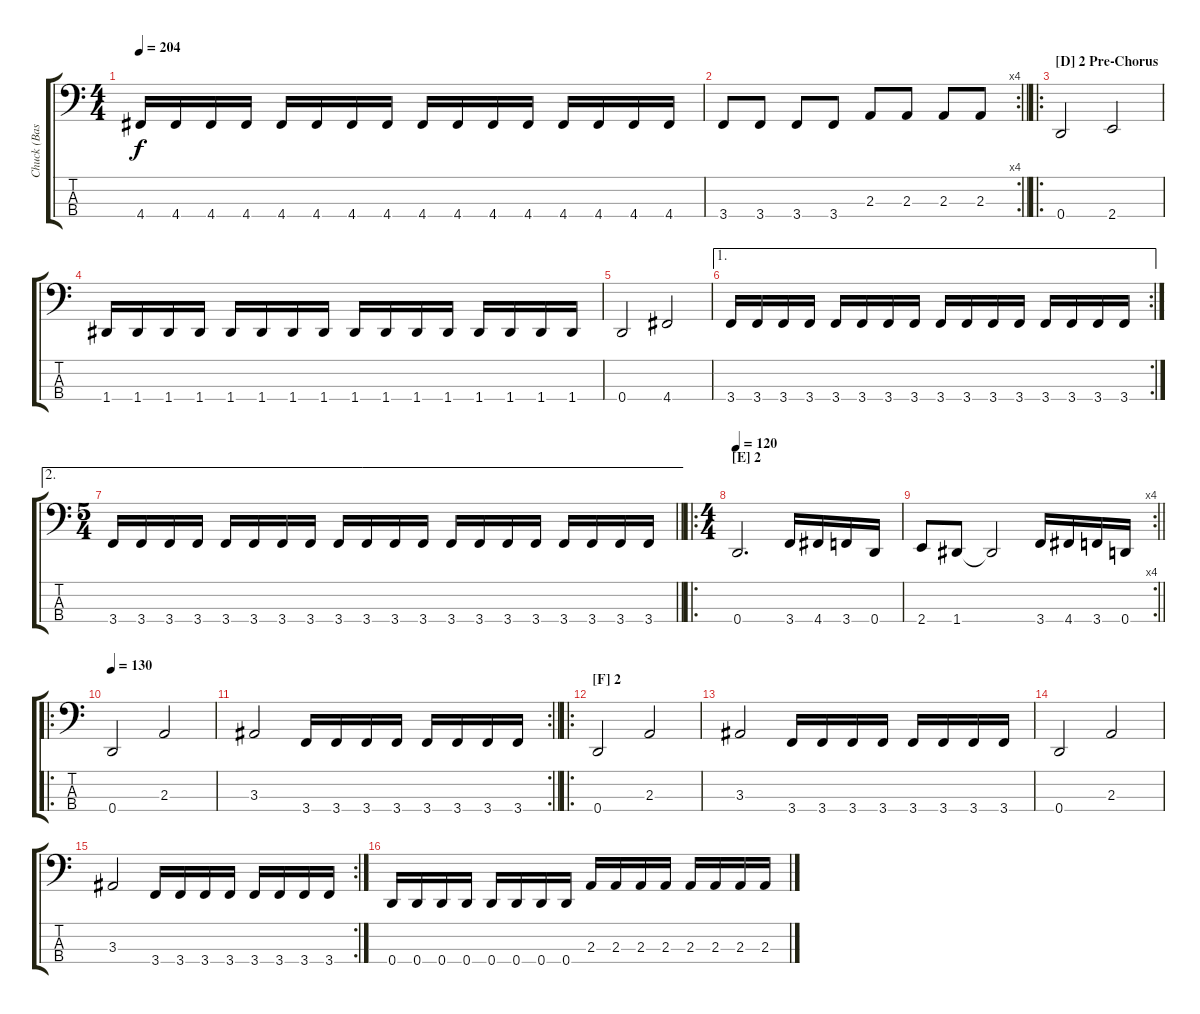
\track ("Chuck (Bass)" "Chuck (Bas") {instrument electricbasspick}
\staff {score tabs}
\tuning (F2 C2 G1 D1) {hide}
\ts (4 4)
\tempo 204
\clef f4
\ks c
4.4.16{dy f} 4.4.16 4.4.16 4.4.16 4.4.16 4.4.16 4.4.16 4.4.16 4.4.16 4.4.16 4.4.16 4.4.16 4.4.16 4.4.16 4.4.16 4.4.16 |
\rc 4
\barLineRight lightlight
3.4.8 3.4.8 3.4.8 3.4.8 2.3.8 2.3.8 2.3.8 2.3.8 |
\ro
\section ("" "[D] 2 Pre-Chorus")
0.4.2 2.4.2 |
1.4.16 1.4.16 1.4.16 1.4.16 1.4.16 1.4.16 1.4.16 1.4.16 1.4.16 1.4.16 1.4.16 1.4.16 1.4.16 1.4.16 1.4.16 1.4.16 |
0.4.2 4.4.2 |
\ae 1
\rc 2
3.4.16 3.4.16 3.4.16 3.4.16 3.4.16 3.4.16 3.4.16 3.4.16 3.4.16 3.4.16 3.4.16 3.4.16 3.4.16 3.4.16 3.4.16 3.4.16 |
\ae 2
\ts (5 4)
\barLineRight lightlight
3.4.16 3.4.16 3.4.16 3.4.16 3.4.16 3.4.16 3.4.16 3.4.16 3.4.16 3.4.16 3.4.16 3.4.16 3.4.16 3.4.16 3.4.16 3.4.16 3.4.16 3.4.16 3.4.16 3.4.16 |
\ro
\ts (4 4)
\section ("" "[E] 2")
\tempo 135
\tempo 120
0.4.2{d} 3.4.16 4.4.16 3.4.16 0.4.16 |
\rc 4
\barLineRight lightlight
2.4.8 1.4.8 1.4{t}.2 3.4.16 4.4.16 3.4.16 0.4.16 |
\ro
\tempo 130
0.4.2 2.3.2 |
\rc 2
\barLineRight lightlight
3.3.2 3.4.16 3.4.16 3.4.16 3.4.16 3.4.16 3.4.16 3.4.16 3.4.16 |
\ro
\section ("" "[F] 2")
0.4.2 2.3.2 |
3.3.2 3.4.16 3.4.16 3.4.16 3.4.16 3.4.16 3.4.16 3.4.16 3.4.16 |
0.4.2 2.3.2 |
\rc 2
3.3.2 3.4.16 3.4.16 3.4.16 3.4.16 3.4.16 3.4.16 3.4.16 3.4.16 |
0.4.16 0.4.16 0.4.16 0.4.16 0.4.16 0.4.16 0.4.16 0.4.16 2.3.16 2.3.16 2.3.16 2.3.16 2.3.16 2.3.16 2.3.16 2.3.16
